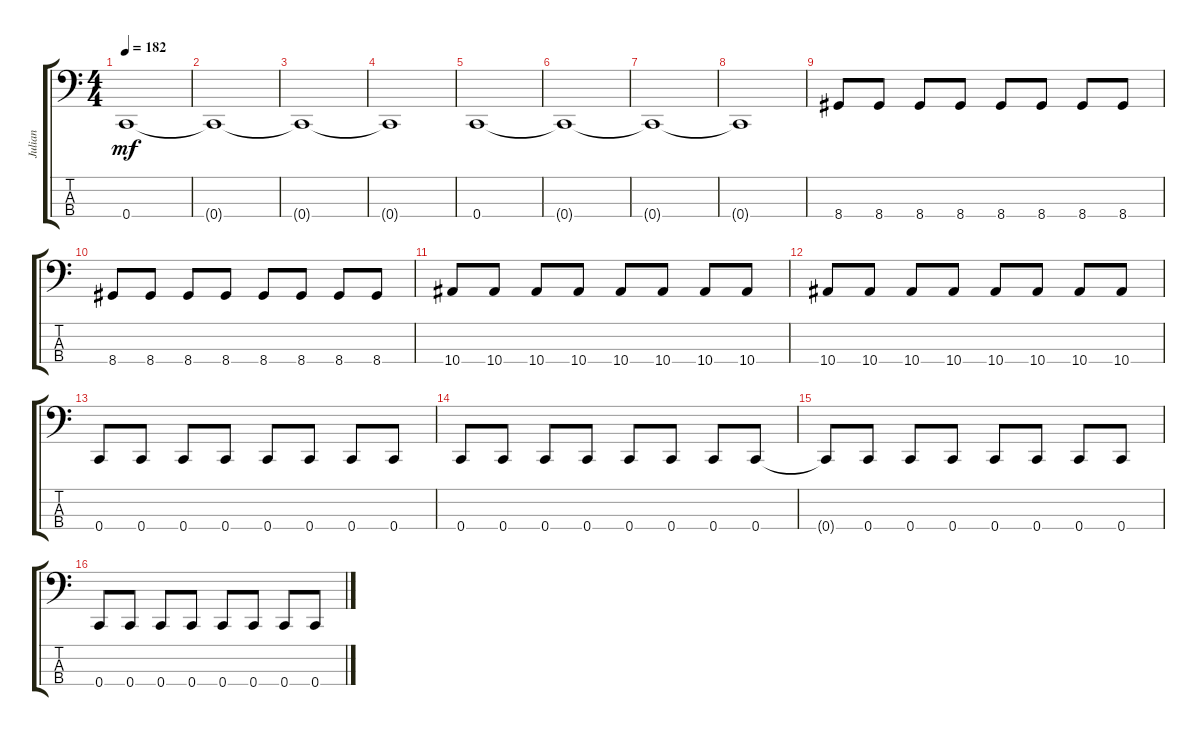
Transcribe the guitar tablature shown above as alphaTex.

\track ("Julian" "Julian") {instrument electricbasspick}
\staff {score tabs}
\tuning (F2 C2 G1 C1) {hide}
\ts (4 4)
\tempo 182
\clef f4
\ks c
0.4.1{dy mf} |
0.4{t}.1 |
0.4{t}.1 |
0.4{t}.1 |
0.4.1 |
0.4{t}.1 |
0.4{t}.1 |
0.4{t}.1 |
8.4.8 8.4.8 8.4.8 8.4.8 8.4.8 8.4.8 8.4.8 8.4.8 |
8.4.8 8.4.8 8.4.8 8.4.8 8.4.8 8.4.8 8.4.8 8.4.8 |
10.4.8 10.4.8 10.4.8 10.4.8 10.4.8 10.4.8 10.4.8 10.4.8 |
10.4.8 10.4.8 10.4.8 10.4.8 10.4.8 10.4.8 10.4.8 10.4.8 |
0.4.8 0.4.8 0.4.8 0.4.8 0.4.8 0.4.8 0.4.8 0.4.8 |
0.4.8 0.4.8 0.4.8 0.4.8 0.4.8 0.4.8 0.4.8 0.4.8 |
0.4{t}.8 0.4.8 0.4.8 0.4.8 0.4.8 0.4.8 0.4.8 0.4.8 |
0.4.8 0.4.8 0.4.8 0.4.8 0.4.8 0.4.8 0.4.8 0.4.8
